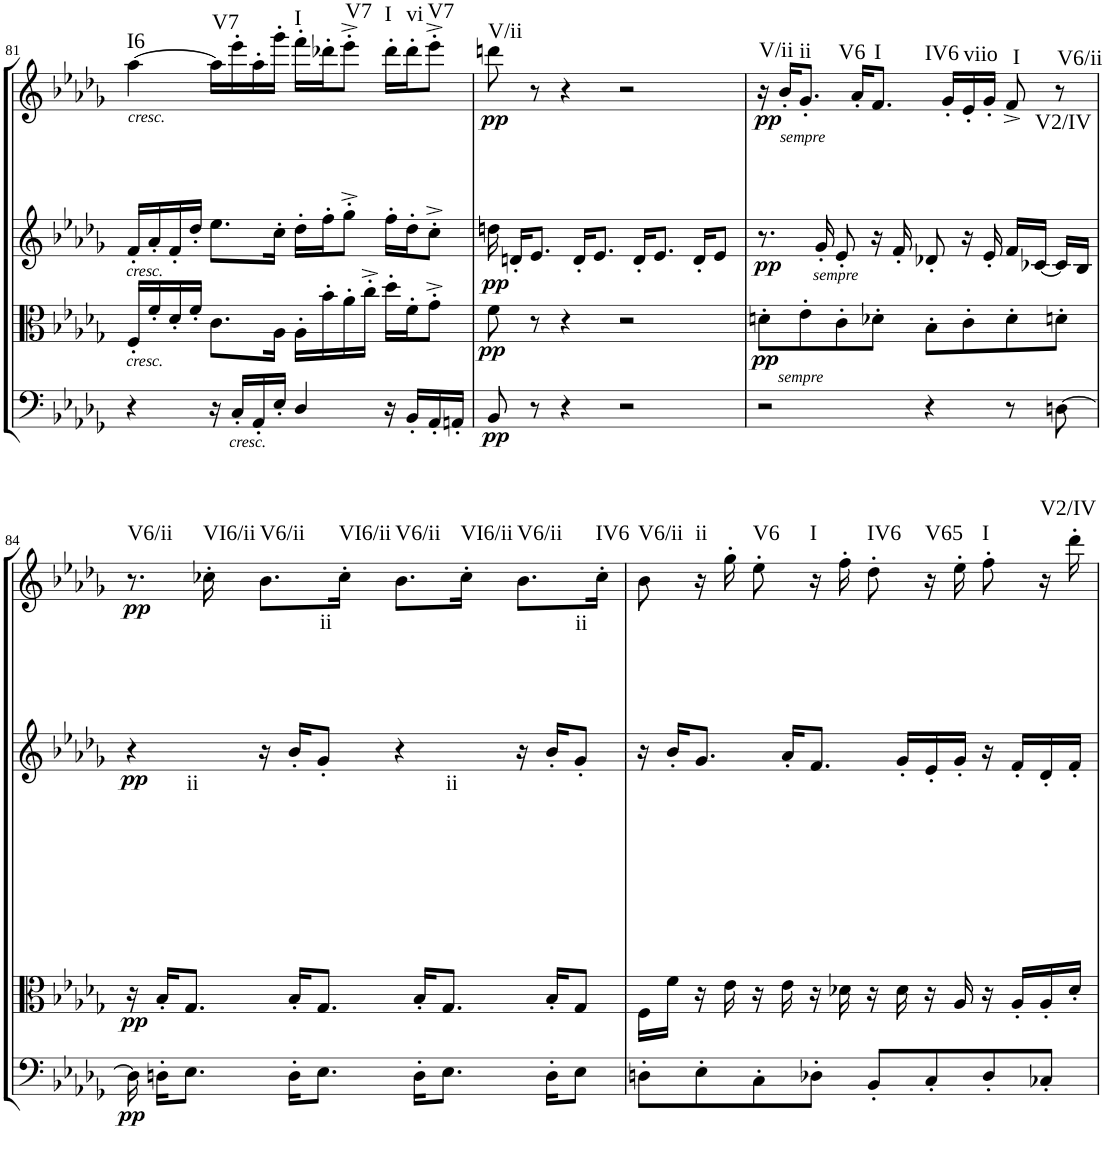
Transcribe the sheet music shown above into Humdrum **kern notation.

**kern	**dynam	**kern	**dynam	**harte	**kern	**dynam	**harte	**kern	**dynam	**harte
*part4	*part4	*part3	*part3	*part3	*part2	*part2	*part2	*part1	*part1	*part1
*staff4	*staff4	*staff3	*staff3	*	*staff2	*staff2	*	*staff1	*staff1	*
*I"Cello	*	*I"Viola	*	*	*I"2nd Violin	*	*	*I"1st Violin	*	*
*	*	*I'Vla	*	*	*I'Vln	*	*	*I'Vln	*	*
!!LO:PB:g=z
*clefF4	*	*clefC3	*	*	*clefG2	*	*	*clefG2	*	*
*k[b-e-a-d-g-]	*	*k[b-e-a-d-g-]	*	*	*k[b-e-a-d-g-]	*	*	*k[b-e-a-d-g-]	*	*
*D-:	*	*D-:	*	*	*D-:	*	*	*D-:	*	*
*M4/4	*	*M4/4	*	*	*M4/4	*	*	*M4/4	*	*
*met(c)	*	*met(c)	*	*	*met(c)	*	*	*met(c)	*	*
=81	=81	=81	=81	=81	=81	=81	=81	=81	=81	=81
!	!	!	!	!	!	!	!	!LO:TX:b:i:t=cresc.	!	!
!	!	!	!	!	!LO:TX:b:i:t=cresc.	!	!	!	!	!
!	!	!LO:TX:b:i:t=cresc.	!	!	!	!	!	!	!	!LO:H:kt=I6
4r	.	16F'/LL	.	.	16f'/LL	.	.	[4aa-\	.	N
.	.	16f'/	.	.	16a-'/	.	.	.	.	.
.	.	16d-'/	.	.	16f'/	.	.	.	.	.
.	.	16f'/JJ	.	.	16dd-'/JJ	.	.	.	.	.
!	!	!	!	!	!	!	!	!	!	!LO:H:kt=V7
16r	.	8.c\L	.	.	8.ee-\L	.	.	16aa-\LL]	.	N
!LO:TX:b:i:t=cresc.	!	!	!	!	!	!	!	!	!	!
16C'/LL	.	.	.	.	.	.	.	16eee-'\	.	.
16AA-'/	.	.	.	.	.	.	.	16aa-'\	.	.
16E-'/JJ	.	16A-\Jk	.	.	16cc'\Jk	.	.	16ggg-'\JJ	.	.
!	!	!	!	!	!	!	!	!	!	!LO:H:kt=I
4D-/	.	16A-'\LL	.	.	16dd-'\LL	.	.	16fff'\LL	.	N
.	.	16b-'\	.	.	16ff'\J	.	.	16ddd-X'\J	.	.
!	!	!	!	!	!	!	!	!	!	!LO:H:kt=V7
.	.	16a-'\	.	.	8gg-'^\J	.	.	8eee-'^\J	.	N
.	.	16cc'^\JJ	.	.	.	.	.	.	.	.
!	!	!	!	!	!	!	!	!	!	!LO:H:kt=I
16r	.	16dd-'\LL	.	.	16ff'\LL	.	.	16ddd-'\LL	.	N
!	!	!	!	!	!	!	!	!	!	!LO:H:kt=vi
16BB-'/LL	.	16f'\J	.	.	16dd-'\J	.	.	16ddd-'\J	.	N
!	!	!	!	!	!	!	!	!	!	!LO:H:kt=V7
16AA-'/	.	8g-'^\J	.	.	8cc'^\J	.	.	8eee-'^\J	.	N
16AAn'/JJ	.	.	.	.	.	.	.	.	.	.
=82	=82	=82	=82	=82	=82	=82	=82	=82	=82	=82
!	!LO:DY:b	!	!LO:DY:b	!	!	!LO:DY:b	!	!	!LO:DY:b	!LO:H:kt=V/ii
8BB-/	pp	8f\	pp	.	16ddn\	pp	.	8dddn\	pp	N
.	.	.	.	.	16dn'/KL	.	.	.	.	.
8r	.	8r	.	.	8.e-/J	.	.	8r	.	.
4r	.	4r	.	.	.	.	.	4r	.	.
.	.	.	.	.	16d'/KL	.	.	.	.	.
.	.	.	.	.	8.e-/J	.	.	.	.	.
2r	.	2r	.	.	.	.	.	2r	.	.
.	.	.	.	.	16d'/KL	.	.	.	.	.
.	.	.	.	.	8.e-/J	.	.	.	.	.
.	.	.	.	.	16d'/KL	.	.	.	.	.
.	.	.	.	.	8e-/J	.	.	.	.	.
=83	=83	=83	=83	=83	=83	=83	=83	=83	=83	=83
!	!	!	!	!	!	!	!	!LO:TX:b:i:t=sempre	!	!
!	!	!LO:TX:b:i:t=sempre	!	!	!	!	!	!	!	!
!	!	!	!LO:DY:b	!	!	!LO:DY:b	!	!	!LO:DY:b	!LO:H:kt=V/ii
2r	.	8dn'\L	pp	.	8.r	pp	.	16r	pp	N
.	.	.	.	.	.	.	.	16b-'/KL	.	.
!	!	!	!	!	!	!	!	!	!	!LO:H:n=1:kt=ii
!	!	!	!	!	!	!	!	!	!	!LO:H:n=2:kt=V6
.	.	8e-'\	.	.	.	.	.	8.g-'/J	.	N N
!	!	!	!	!	!LO:TX:b:i:t=sempre	!	!	!	!	!
.	.	.	.	.	16g-'/	.	.	.	.	.
.	.	8c'\	.	.	8e-'/	.	.	.	.	.
.	.	.	.	.	.	.	.	16a-'/KL	.	.
!	!	!	!	!	!	!	!	!	!	!LO:H:n=1:kt=I
!	!	!	!	!	!	!	!	!	!	!LO:H:n=2:kt=IV6
.	.	8d-X'\J	.	.	16r	.	.	8.f/J	.	N N
.	.	.	.	.	16f'/	.	.	.	.	.
4r	.	8B-'\L	.	.	8d-X'/	.	.	.	.	.
.	.	.	.	.	.	.	.	16g-'/LL	.	.
!	!	!	!	!	!	!	!	!	!	!LO:H:kt=viio
.	.	8c'\	.	.	16r	.	.	16e-'/	.	N
.	.	.	.	.	16e-'/	.	.	16g-'/JJ	.	.
!	!	!	!	!	!	!	!	!	!	!LO:H:kt=I
8r	.	8d-'\	.	.	16f/LL	.	.	8f^/	.	N
!	!	!	!	!	!	!	!LO:H:kt=V2/IV	!	!	!
.	.	.	.	.	[16c-X/JJ	.	N	.	.	.
!	!	!	!	!	!	!	!	!	!	!LO:H:kt=V6/ii
[8Dn\	.	8dn'\J	.	.	16c-/LL]	.	.	8r	.	N
.	.	.	.	.	16B-/JJ	.	.	.	.	.
!!LO:LB:g=z
=84	=84	=84	=84	=84	=84	=84	=84	=84	=84	=84
!	!LO:DY:b	!	!LO:DY:b	!	!	!LO:DY:b	!	!	!LO:DY:b	!LO:H:kt=V6/ii
16D\]	pp	16r	pp	.	4r	pp	.	8.r	pp	N
16Dn'\KL	.	16B-'/KL	.	.	.	.	.	.	.	.
!	!	!	!	!LO:H:kt=ii	!	!	!	!	!	!
8.E-\J	.	8.G-/J	.	N	.	.	.	.	.	.
!	!	!	!	!	!	!	!	!	!	!LO:H:kt=VI6/ii
.	.	.	.	.	.	.	.	16cc-X'\	.	N
!	!	!	!	!	!	!	!	!	!	!LO:H:kt=V6/ii
.	.	.	.	.	16r	.	.	8.b-\L	.	N
16D'\KL	.	16B-'/KL	.	.	16b-'/KL	.	.	.	.	.
!	!	!	!	!	!	!	!LO:H:kt=ii	!	!	!
8.E-\J	.	8.G-/J	.	.	8g-'/J	.	N	.	.	.
!	!	!	!	!	!	!	!	!	!	!LO:H:kt=VI6/ii
.	.	.	.	.	.	.	.	16cc-'\Jk	.	N
!	!	!	!	!	!	!	!	!	!	!LO:H:kt=V6/ii
.	.	.	.	.	4r	.	.	8.b-\L	.	N
16D'\KL	.	16B-'/KL	.	.	.	.	.	.	.	.
!	!	!	!	!LO:H:kt=ii	!	!	!	!	!	!
8.E-\J	.	8.G-/J	.	N	.	.	.	.	.	.
!	!	!	!	!	!	!	!	!	!	!LO:H:kt=VI6/ii
.	.	.	.	.	.	.	.	16cc-'\Jk	.	N
!	!	!	!	!	!	!	!	!	!	!LO:H:kt=V6/ii
.	.	.	.	.	16r	.	.	8.b-\L	.	N
16D'\KL	.	16B-'/KL	.	.	16b-'/KL	.	.	.	.	.
!	!	!	!	!	!	!	!LO:H:kt=ii	!	!	!
8E-\J	.	8G-/J	.	.	8g-'/J	.	N	.	.	.
!	!	!	!	!	!	!	!	!	!	!LO:H:kt=IV6
.	.	.	.	.	.	.	.	16cc-'\Jk	.	N
=85	=85	=85	=85	=85	=85	=85	=85	=85	=85	=85
!	!	!	!	!	!	!	!	!	!	!LO:H:kt=V6/ii
8Dn'\L	.	16F\LL	.	.	16r	.	.	8b-\	.	N
.	.	16f\JJ	.	.	16b-'/KL	.	.	.	.	.
!	!	!	!	!	!	!	!	!	!	!LO:H:kt=ii
8E-'\	.	16r	.	.	8.g-/J	.	.	16r	.	N
.	.	16e-\	.	.	.	.	.	16gg-'\	.	.
!	!	!	!	!	!	!	!	!	!	!LO:H:kt=V6
8C'\	.	16r	.	.	.	.	.	8ee-'\	.	N
.	.	16e-\	.	.	16a-'/KL	.	.	.	.	.
!	!	!	!	!	!	!	!	!	!	!LO:H:kt=I
8D-X'\J	.	16r	.	.	8.f/J	.	.	16r	.	N
.	.	16d-X\	.	.	.	.	.	16ff'\	.	.
!	!	!	!	!	!	!	!	!	!	!LO:H:kt=IV6
8BB-'/L	.	16r	.	.	.	.	.	8dd-'\	.	N
.	.	16d-\	.	.	16g-'/LL	.	.	.	.	.
!	!	!	!	!	!	!	!	!	!	!LO:H:kt=V65
8C'/	.	16r	.	.	16e-'/	.	.	16r	.	N
.	.	16A-/	.	.	16g-'/JJ	.	.	16ee-'\	.	.
!	!	!	!	!	!	!	!	!	!	!LO:H:kt=I
8D-'/	.	16r	.	.	16r	.	.	8ff'\	.	N
.	.	16A-'/LL	.	.	16f'/LL	.	.	.	.	.
!	!	!	!	!	!	!	!	!	!	!LO:H:kt=V2/IV
8C-X'/J	.	16A-'/	.	.	16d-'/	.	.	16r	.	N
.	.	16d-'/JJ	.	.	16f'/JJ	.	.	16ddd-'\	.	.
=	=	=	=	=	=	=	=	=	=	=
*-	*-	*-	*-	*-	*-	*-	*-	*-	*-	*-
